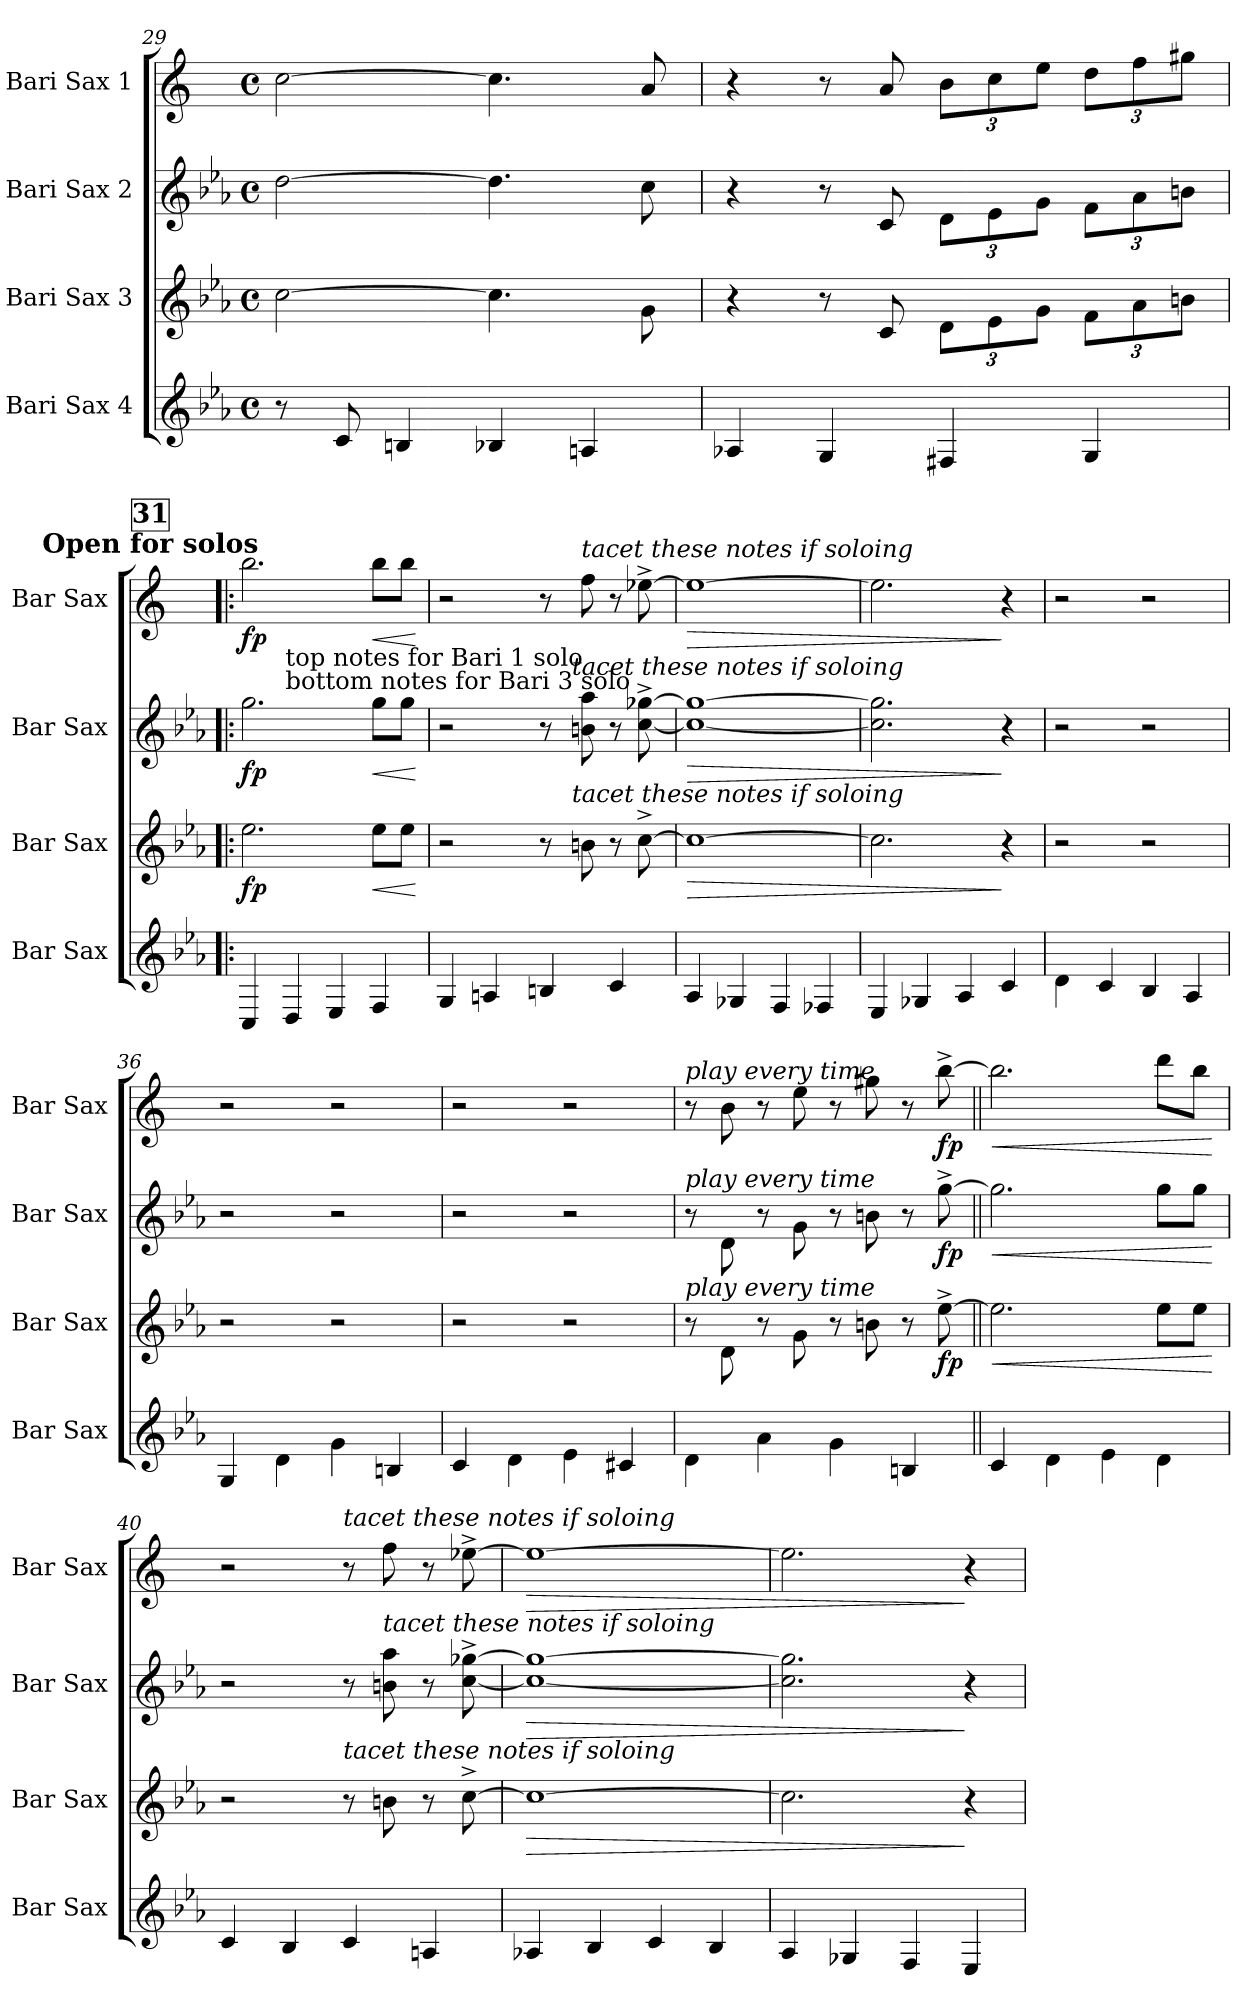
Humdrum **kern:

**kern	**kern	**dynam	**kern	**dynam	**kern	**dynam
*part4	*part3	*part3	*part2	*part2	*part1	*part1
*staff4	*staff3	*staff3	*staff2	*staff2	*staff1	*staff1
*I"Bari Sax 4	*I"Bari Sax 3	*	*I"Bari Sax 2	*	*I"Bari Sax 1	*
*I'Bar Sax	*I'Bar Sax	*	*I'Bar Sax	*	*I'Bar Sax	*
*clefG2	*clefG2	*	*clefG2	*	*clefG2	*
*ITrd12c21	*ITrd12c21	*	*ITrd12c21	*	*ITrd5c9	*
*k[b-e-a-]	*k[b-e-a-]	*	*k[b-e-a-]	*	*k[b-e-a-]	*
*E-:	*E-:	*	*E-:	*	*E-:	*
*M4/4	*M4/4	*	*M4/4	*	*M4/4	*
*met(c)	*met(c)	*	*met(c)	*	*met(c)	*
=29	=29	=29	=29	=29	=29	=29
8r	[2c\	.	[2d\	.	[2e-\	.
8C/	.	.	.	.	.	.
4BBn/	.	.	.	.	.	.
4BB-X/	4.c\]	.	4.d\]	.	4.e-\]	.
4AAn/	.	.	.	.	.	.
.	8G\	.	8c\	.	8c/	.
=30	=30	=30	=30	=30	=30	=30
4AA-X/	4r	.	4r	.	4r	.
4GG/	8r	.	8r	.	8r	.
.	8C/	.	8C/	.	8c/	.
4FF#X/	12D\L	.	12D\L	.	12d\L	.
.	12E-\	.	12E-\	.	12e-\	.
.	12G\J	.	12G\J	.	12g\J	.
4GG/	12F\L	.	12F\L	.	12f\L	.
.	12A-\	.	12A-\	.	12a-\	.
.	12Bn\J	.	12Bn\J	.	12bn\J	.
!!LO:PB:g=z
!!LO:REH:place=s1:a:enc=none:t=Open for solos
!!LO:REH:place=s1:a:t=31
=31!|:	=31!|:	=31!|:	=31!|:	=31!|:	=31!|:	=31!|:
!	!	!LO:DY:b	!	!LO:DY:b	!	!LO:DY:b
*	*	*	*^	*	*	*
4CC/	2.e-\	fp	2.g\	4ryy	fp	2.dd\	fp
!	!	!	!	!LO:TX:a:t=top notes for Bari 1 solo\nbottom notes for Bari 3 solo	!	!	!
4DD/	.	.	.	2.ryy	.	.	.
4EE-/	.	.	.	.	.	.	.
!	!	!LO:HP:b	!	!	!LO:HP:b	!	!LO:HP:b
4FF/	8e-\L	<	8g\L	.	<	8dd\L	<
.	8e-\J	.	8g\J	.	.	8dd\J	.
.	.	[	.	.	[	.	[
=32	=32	=32	=32	=32	=32	=32	=32
*	*^	*	*	*	*	*	*
4GG/	2r	3ryy	.	2r	3ryy	.	2r	.
4AAn/	.	.	.	.	.	.	.	.
.	.	6ryy	.	.	6ryy	.	.	.
4BBn/	8r	12ryy	.	8r	12ryy	.	8r	.
.	.	48ryy	.	.	48ryy	.	.	.
!	!	!	!	!	!LO:TX:a:i:t=tacet these notes if soloing	!	!	!
!	!	!LO:TX:a:i:t=tacet these notes if soloing	!	!	!	!	!	!
.	.	3ryy	.	.	3ryy	.	.	.
!	!	!	!	!	!	!	!LO:TX:a:i:t=tacet these notes if soloing	!
.	8Bn\	.	.	8Bn\ 8a-\	.	.	8a-\	.
4C/	8r	.	.	8r	.	.	8r	.
.	[8c^>\	.	.	[8c\^> [8g-X\^>	.	.	[8g-X^>\	.
.	.	24.ryy	.	.	24.ryy	.	.	.
=33	=33	=33	=33	=33	=33	=33	=33	=33
!	!	!	!LO:HP:b	!	!	!LO:HP:b	!	!LO:HP:b
*	*v	*v	*	*	*	*	*	*
*	*	*	*v	*v	*	*	*
4AA-/	1c_	>	1c_ 1g-_	>	1g-_	>
4GG-X/	.	.	.	.	.	.
4FF/	.	.	.	.	.	.
4FF-X/	.	.	.	.	.	.
=34	=34	=34	=34	=34	=34	=34
4EE-/	2.c\]	.	2.c\] 2.g-\]	.	2.g-\]	.
4GG-X/	.	.	.	.	.	.
4AA-/	.	.	.	.	.	.
4C/	4r	]	4r	]	4r	]
=35	=35	=35	=35	=35	=35	=35
4D\	2r	.	2r	.	2r	.
4C/	.	.	.	.	.	.
4BB-/	2r	.	2r	.	2r	.
4AA-/	.	.	.	.	.	.
=36	=36	=36	=36	=36	=36	=36
4GG/	2r	.	2r	.	2r	.
4D\	.	.	.	.	.	.
4G\	2r	.	2r	.	2r	.
4BBn/	.	.	.	.	.	.
=37	=37	=37	=37	=37	=37	=37
4C/	2r	.	2r	.	2r	.
4D\	.	.	.	.	.	.
4E-\	2r	.	2r	.	2r	.
4C#X/	.	.	.	.	.	.
=38	=38	=38	=38	=38	=38	=38
!	!	!	!	!	!LO:TX:a:i:t=play every time	!
!	!	!	!LO:TX:a:i:t=play every time	!	!	!
!	!LO:TX:a:i:t=play every time	!	!	!	!	!
4D\	8r	.	8r	.	8r	.
.	8D\	.	8D\	.	8d\	.
4A-\	8r	.	8r	.	8r	.
.	8G\	.	8G\	.	8g\	.
4G\	8r	.	8r	.	8r	.
.	8Bn\	.	8Bn\	.	8bn\	.
4BBn/	8r	.	8r	.	8r	.
!	!	!LO:DY:b	!	!LO:DY:b	!	!LO:DY:b
.	[8e-^>\	fp	[8g^>\	fp	[8dd^>\	fp
!!LO:LB:g=z
=39||	=39||	=39||	=39||	=39||	=39||	=39||
!	!	!LO:HP:b	!	!LO:HP:b	!	!LO:HP:b
4C/	2.e-\]	<	2.g\]	<	2.dd\]	<
4D\	.	.	.	.	.	.
4E-\	.	.	.	.	.	.
4D\	8e-\L	.	8g\L	.	8ff\L	.
.	8e-\J	.	8g\J	.	8dd\J	.
.	.	[	.	[	.	[
=40	=40	=40	=40	=40	=40	=40
4C/	2r	.	2r	.	2r	.
4BB-/	.	.	.	.	.	.
!	!	!	!	!	!LO:TX:a:i:t=tacet these notes if soloing	!
!	!LO:TX:a:i:t=tacet these notes if soloing	!	!	!	!	!
4C/	8r	.	8r	.	8r	.
!	!	!	!LO:TX:a:i:t=tacet these notes if soloing	!	!	!
.	8Bn\	.	8Bn\ 8a-\	.	8a-\	.
4AAn/	8r	.	8r	.	8r	.
.	[8c^>\	.	[8c\^> [8g-X\^>	.	[8g-X^>\	.
=41	=41	=41	=41	=41	=41	=41
!	!	!LO:HP:b	!	!LO:HP:b	!	!LO:HP:b
4AA-X/	1c_	>	1c_ 1g-_	>	1g-_	>
4BB-/	.	.	.	.	.	.
4C/	.	.	.	.	.	.
4BB-/	.	.	.	.	.	.
=42	=42	=42	=42	=42	=42	=42
4AA-/	2.c\]	.	2.c\] 2.g-\]	.	2.g-\]	.
4GG-X/	.	.	.	.	.	.
4FF/	.	.	.	.	.	.
4EE-/	4r	]	4r	]	4r	]
=	=	=	=	=	=	=
*-	*-	*-	*-	*-	*-	*-
